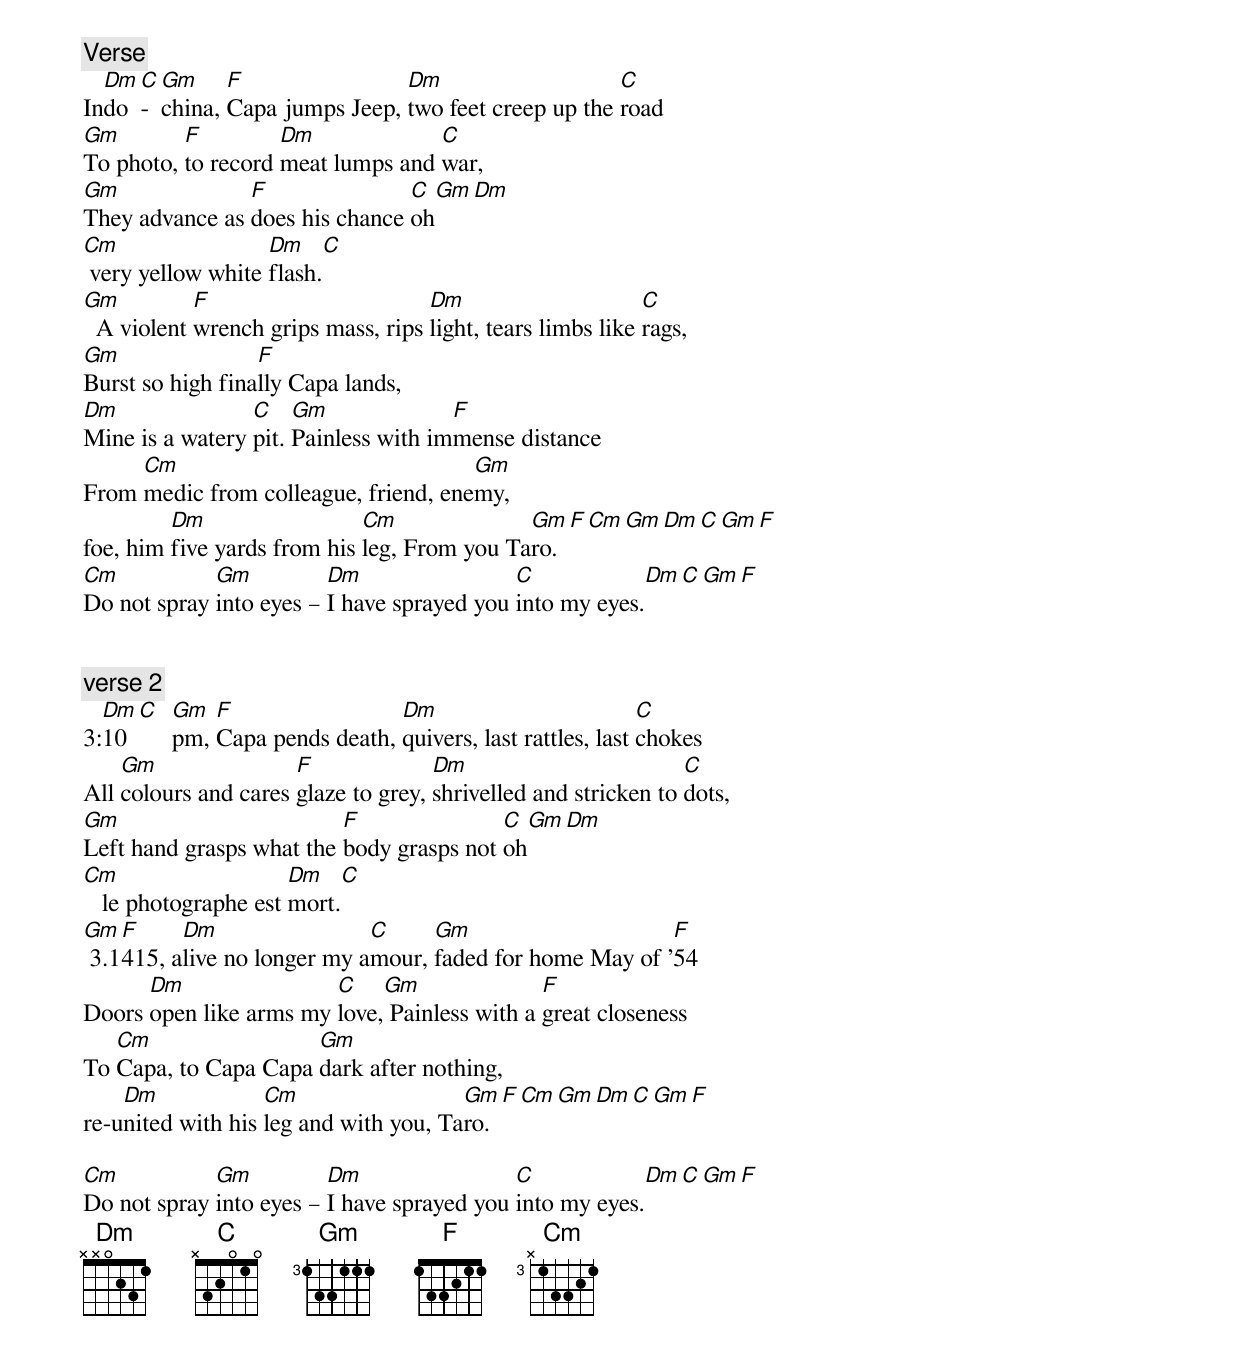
[Verse]
  Dm C Gm     F                Dm                    C
Indo - china, Capa jumps Jeep, two feet creep up the road
Gm        F         Dm             C
To photo, to record meat lumps and war,
Gm              F               C Gm Dm
They advance as does his chance oh
Cm                 Dm    C
 very yellow white flash.
Gm          F                       Dm                      C
  A violent wrench grips mass, rips light, tears limbs like rags,
Gm                F
Burst so high finally Capa lands,
Dm               C    Gm              F
Mine is a watery pit. Painless with immense distance
     Cm                               Gm
From medic from colleague, friend, enemy,
         Dm                  Cm              Gm F Cm Gm Dm C Gm F
foe, him five yards from his leg, From you Taro.
Cm           Gm          Dm                 C            Dm C Gm F
Do not spray into eyes – I have sprayed you into my eyes.


[verse 2]
  Dm C Gm  F                 Dm                          C
3:10   pm, Capa pends death, quivers, last rattles, last chokes
    Gm                F              Dm                         C
All colours and cares glaze to grey, shrivelled and stricken to dots,
Gm                        F               C Gm Dm
Left hand grasps what the body grasps not oh
Cm                    Dm   C
   le photographe est mort.
Gm  F     Dm                 C     Gm                     F
 3.1415, alive no longer my amour, faded for home May of '54
      Dm                C    Gm               F
Doors open like arms my love, Painless with a great closeness
   Cm                 Gm
To Capa, to Capa Capa dark after nothing,
    Dm             Cm                  Gm F Cm Gm Dm C Gm F
re-united with his leg and with you, Taro.

Cm           Gm          Dm                 C            Dm C Gm F
Do not spray into eyes – I have sprayed you into my eyes.
